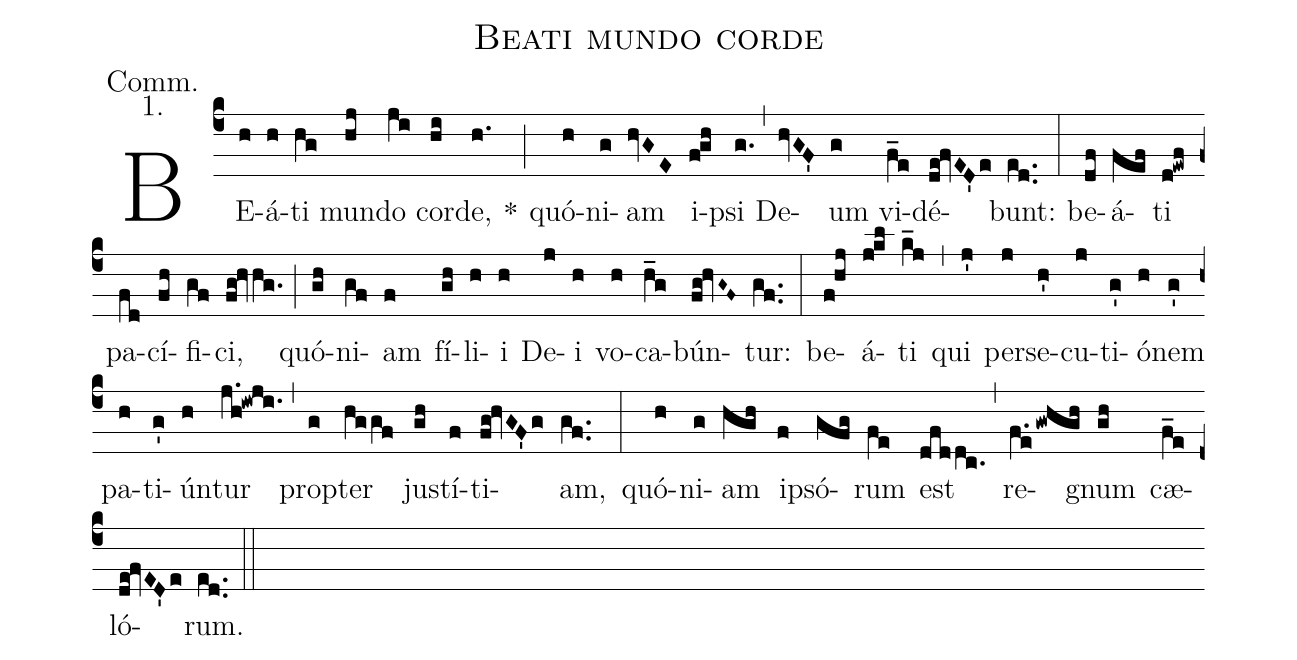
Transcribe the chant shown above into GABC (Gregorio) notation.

name:Beati mundo corde;
office-part:Communio;
mode:1;
annotation: Comm.;
annotation: 1.;
%%
(c4) BE(h)á(h)ti(hg) mun(hj)do(ji) cor(hi)de,(h.) *(;)
  quó(h)ni(g)am(hvGE) i(f!gh)psi(g.) (,)
  De(hvGF')um(g) vi(f_e)dé(de!fvED'e)bunt:(ed..) (:)
be(df)á(fef)ti(d!ewf) pa(fd)cí(fh)fi(gf)ci,(fg!hvhg.) (;)
  quó(gh)ni(gf)am(f) fí(gh)li(h)i(h) De(j)i(h) vo(h)ca(h_g)bún(fg!hvG~F~)tur:(gf..) (:)
be(f!hj)á(j!kl)ti(k_j) (,)
  qui(j') per(j)se(h')cu(j)ti(g')ó(h)nem(g') pa(h)ti(g')ún(h)tur(j.h!iwji.) (,)
  prop(g)ter(hggf) ju(gh)stí(f)ti(fg!hvGF'g)am,(gf..) (:)
quó(h)ni(g)am(hgh) i(f)psó(gfg)rum(fe) est(dfddc.) (,)
  re(f.e/gwhgh)gnum(gh) cæ(f_e)ló(de!fvED'e)rum.(ed..) (::)
